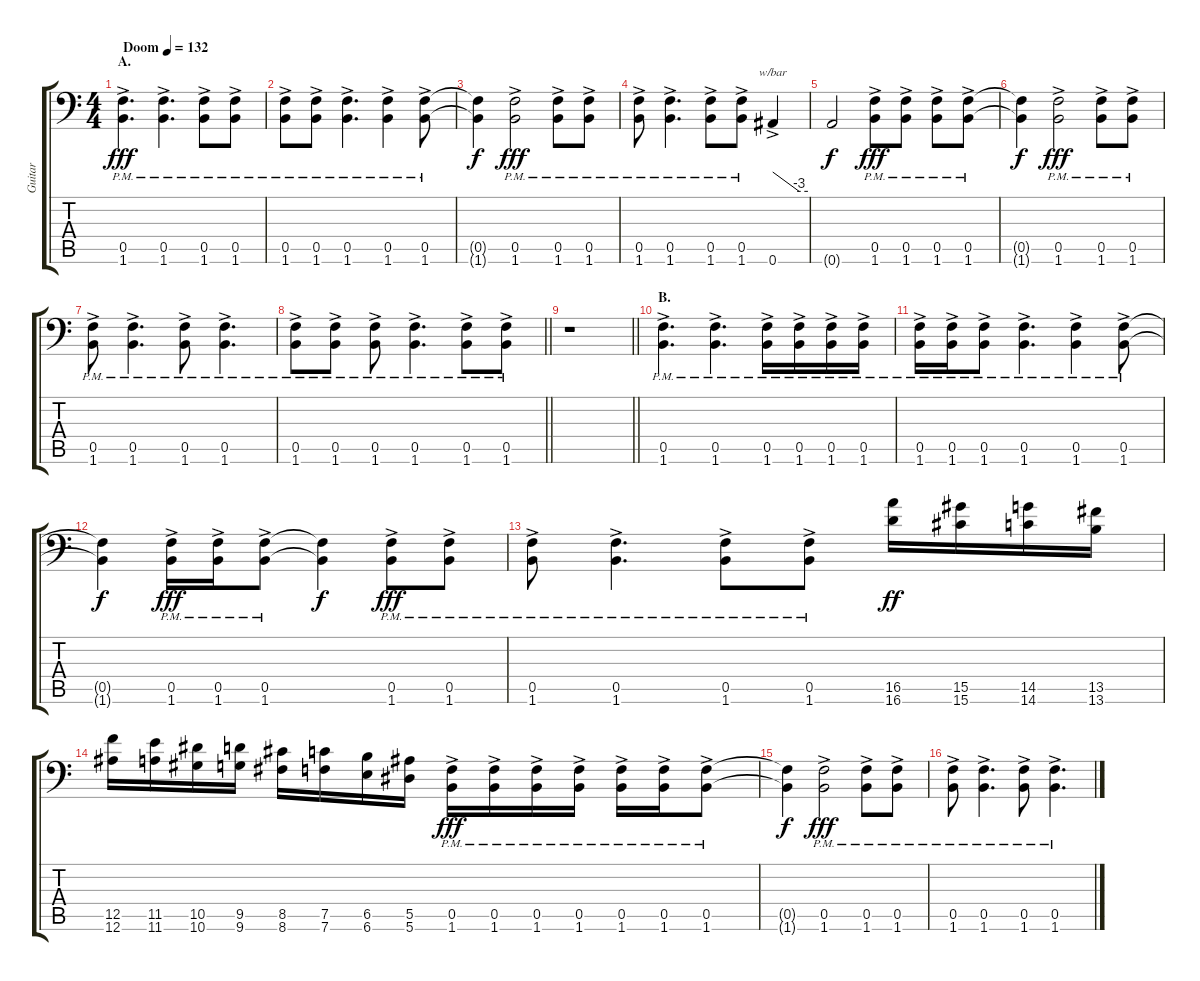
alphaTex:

\track ("Guitar" "Guitar") {instrument distortionguitar}
\staff {score tabs}
\tuning (C4 G3 Eb3 Bb2 F2 Bb1) {hide}
\ts (4 4)
\section ("" "A.")
\tempo (132 "Doom")
\clef f4
\ks c
(0.5{ac pm} 1.6{ac pm}).4{d dy fff instrument distortionguitar} (0.5{ac pm} 1.6{ac pm}).4{d} (0.5{ac pm} 1.6{ac pm}).8 (0.5{ac pm} 1.6{ac pm}).8 |
(0.5{ac pm} 1.6{ac pm}).8 (0.5{ac pm} 1.6{ac pm}).8 (0.5{ac pm} 1.6{ac pm}).4{d} (0.5{ac pm} 1.6{ac pm}).4 (0.5{ac pm} 1.6{ac pm}).8 |
(0.5{t} 1.6{t}).4{dy f} (0.5{ac pm} 1.6{ac pm}).2{dy fff} (0.5{ac pm} 1.6{ac pm}).8 (0.5{ac pm} 1.6{ac pm}).8 |
(0.5{ac pm} 1.6{ac pm}).8 (0.5{ac pm} 1.6{ac pm}).4{d} (0.5{ac pm} 1.6{ac pm}).8 (0.5{ac pm} 1.6{ac pm}).8 0.6{ac}.4{tbe (custom default 0 0 45 -12 60 -12)} |
0.6{t}.2{dy f} (0.5{ac pm} 1.6{ac pm}).8{dy fff} (0.5{ac pm} 1.6{ac pm}).8 (0.5{ac pm} 1.6{ac pm}).8 (0.5{ac pm} 1.6{ac pm}).8 |
(0.5{t} 1.6{t}).4{dy f} (0.5{ac pm} 1.6{ac pm}).2{dy fff} (0.5{ac pm} 1.6{ac pm}).8 (0.5{ac pm} 1.6{ac pm}).8 |
(0.5{ac pm} 1.6{ac pm}).8 (0.5{ac pm} 1.6{ac pm}).4{d} (0.5{ac pm} 1.6{ac pm}).8 (0.5{ac pm} 1.6{ac pm}).4{d} |
\barLineRight lightlight
(0.5{ac pm} 1.6{ac pm}).8 (0.5{ac pm} 1.6{ac pm}).8 (0.5{ac pm} 1.6{ac pm}).8 (0.5{ac pm} 1.6{ac pm}).4{d} (0.5{ac pm} 1.6{ac pm}).8 (0.5{ac pm} 1.6{ac pm}).8 |
\section ("" "")
\barLineRight lightlight
r.1 |
\section ("" "B.")
(0.5{ac pm} 1.6{ac pm}).4{d} (0.5{ac pm} 1.6{ac pm}).4{d} (0.5{ac pm} 1.6{ac pm}).16 (0.5{ac pm} 1.6{ac pm}).16 (0.5{ac pm} 1.6{ac pm}).16 (0.5{ac pm} 1.6{ac pm}).16 |
(0.5{ac pm} 1.6{ac pm}).16 (0.5{ac pm} 1.6{ac pm}).16 (0.5{ac pm} 1.6{ac pm}).8 (0.5{ac pm} 1.6{ac pm}).4{d} (0.5{ac pm} 1.6{ac pm}).4 (0.5{ac pm} 1.6{ac pm}).8 |
(0.5{t} 1.6{t}).4{dy f} (0.5{ac pm} 1.6{ac pm}).16{dy fff} (0.5{ac pm} 1.6{ac pm}).16 (0.5{ac pm} 1.6{ac pm}).8 (0.5{t} 1.6{t}).4{dy f} (0.5{ac pm} 1.6{ac pm}).8{dy fff} (0.5{ac pm} 1.6{ac pm}).8 |
(0.5{ac pm} 1.6{ac pm}).8 (0.5{ac pm} 1.6{ac pm}).4{d} (0.5{ac pm} 1.6{ac pm}).8 (0.5{ac pm} 1.6{ac pm}).8 (16.5 16.6).16{dy ff instrument guitarfretnoise} (15.5 15.6).16 (14.5 14.6).16 (13.5 13.6).16 |
(12.5 12.6).16 (11.5 11.6).16 (10.5 10.6).16 (9.5 9.6).16 (8.5 8.6).16 (7.5 7.6).16 (6.5 6.6).16 (5.5 5.6).16 (0.5{ac pm} 1.6{ac pm}).16{dy fff volume 14 instrument distortionguitar} (0.5{ac pm} 1.6{ac pm}).16 (0.5{ac pm} 1.6{ac pm}).16 (0.5{ac pm} 1.6{ac pm}).16 (0.5{ac pm} 1.6{ac pm}).16 (0.5{ac pm} 1.6{ac pm}).16 (0.5{ac pm} 1.6{ac pm}).8 |
(0.5{t} 1.6{t}).4{dy f} (0.5{ac pm} 1.6{ac pm}).2{dy fff} (0.5{ac pm} 1.6{ac pm}).8 (0.5{ac pm} 1.6{ac pm}).8 |
(0.5{ac pm} 1.6{ac pm}).8 (0.5{ac pm} 1.6{ac pm}).4{d} (0.5{ac pm} 1.6{ac pm}).8 (0.5{ac pm} 1.6{ac pm}).4{d}
